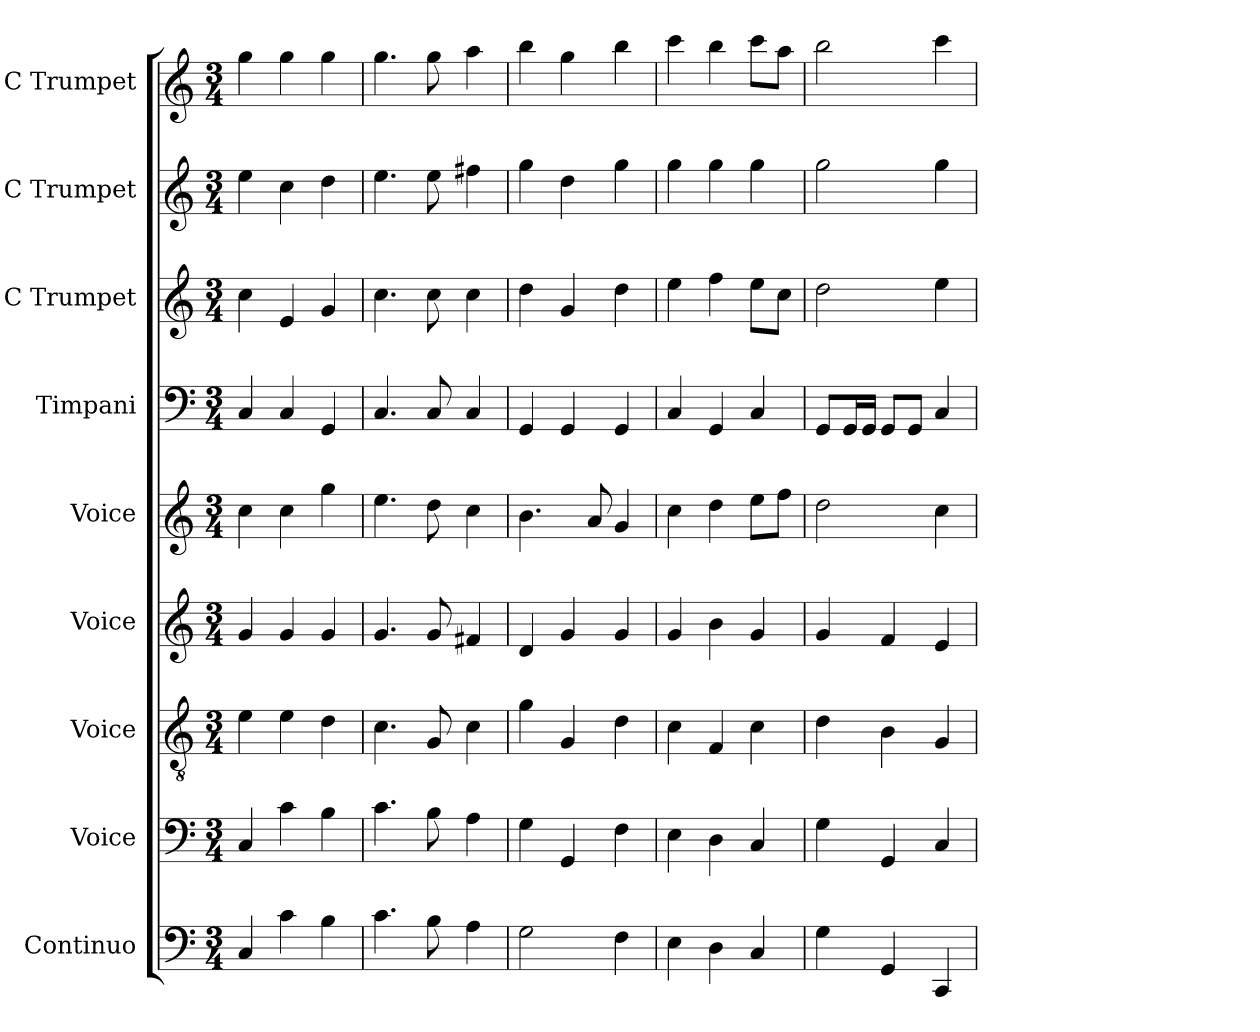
**kern	**kern	**kern	**kern	**kern	**kern	**kern	**kern	**kern
*part9	*part8	*part7	*part6	*part5	*part4	*part3	*part2	*part1
*staff9	*staff8	*staff7	*staff6	*staff5	*staff4	*staff3	*staff2	*staff1
*I"Continuo	*I"Voice	*I"Voice	*I"Voice	*I"Voice	*I"Timpani	*I"C Trumpet	*I"C Trumpet	*I"C Trumpet
*I'Cont.	*I'V	*I'V	*I'V	*I'V	*I'Timp.	*I'C Tpt.	*I'C Tpt.	*I'C Tpt.
*clefF4	*clefF4	*clefGv2	*clefG2	*clefG2	*clefF4	*clefG2	*clefG2	*clefG2
*k[]	*k[]	*k[]	*k[]	*k[]	*k[]	*k[]	*k[]	*k[]
*M3/4	*M3/4	*M3/4	*M3/4	*M3/4	*M3/4	*M3/4	*M3/4	*M3/4
=	=	=	=	=	=	=	=	=
4C	4C	4e	4g	4cc	4C	4cc	4ee	4gg
4c	4c	4e	4g	4cc	4C	4e	4cc	4gg
4B	4B	4d	4g	4gg	4GG	4g	4dd	4gg
=3	=3	=3	=3	=3	=3	=3	=3	=3
4.c	4.c	4.c	4.g	4.ee	4.C	4.cc	4.ee	4.gg
8B	8B	8G	8g	8dd	8C	8cc	8ee	8gg
4A	4A	4c	4f#X	4cc	4C	4cc	4ff#X	4aa
=4	=4	=4	=4	=4	=4	=4	=4	=4
2G	4G	4g	4d	4.b	4GG	4dd	4gg	4bb
.	4GG	4G	4g	.	4GG	4g	4dd	4gg
.	.	.	.	8a	.	.	.	.
4F	4F	4d	4g	4g	4GG	4dd	4gg	4bb
=5	=5	=5	=5	=5	=5	=5	=5	=5
4E	4E	4c	4g	4cc	4C	4ee	4gg	4ccc
4D	4D	4F	4b	4dd	4GG	4ff	4gg	4bb
4C	4C	4c	4g	8eeL	4C	8eeL	4gg	8cccL
.	.	.	.	8ffJ	.	8ccJ	.	8aaJ
=6	=6	=6	=6	=6	=6	=6	=6	=6
4G	4G	4d	4g	2dd	8GGL	2dd	2gg	2bb
.	.	.	.	.	16GGL	.	.	.
.	.	.	.	.	16GGJJ	.	.	.
4GG	4GG	4B	4f	.	8GGL	.	.	.
.	.	.	.	.	8GGJ	.	.	.
4CC	4C	4G	4e	4cc	4C	4ee	4gg	4ccc
=	=	=	=	=	=	=	=	=
*-	*-	*-	*-	*-	*-	*-	*-	*-
